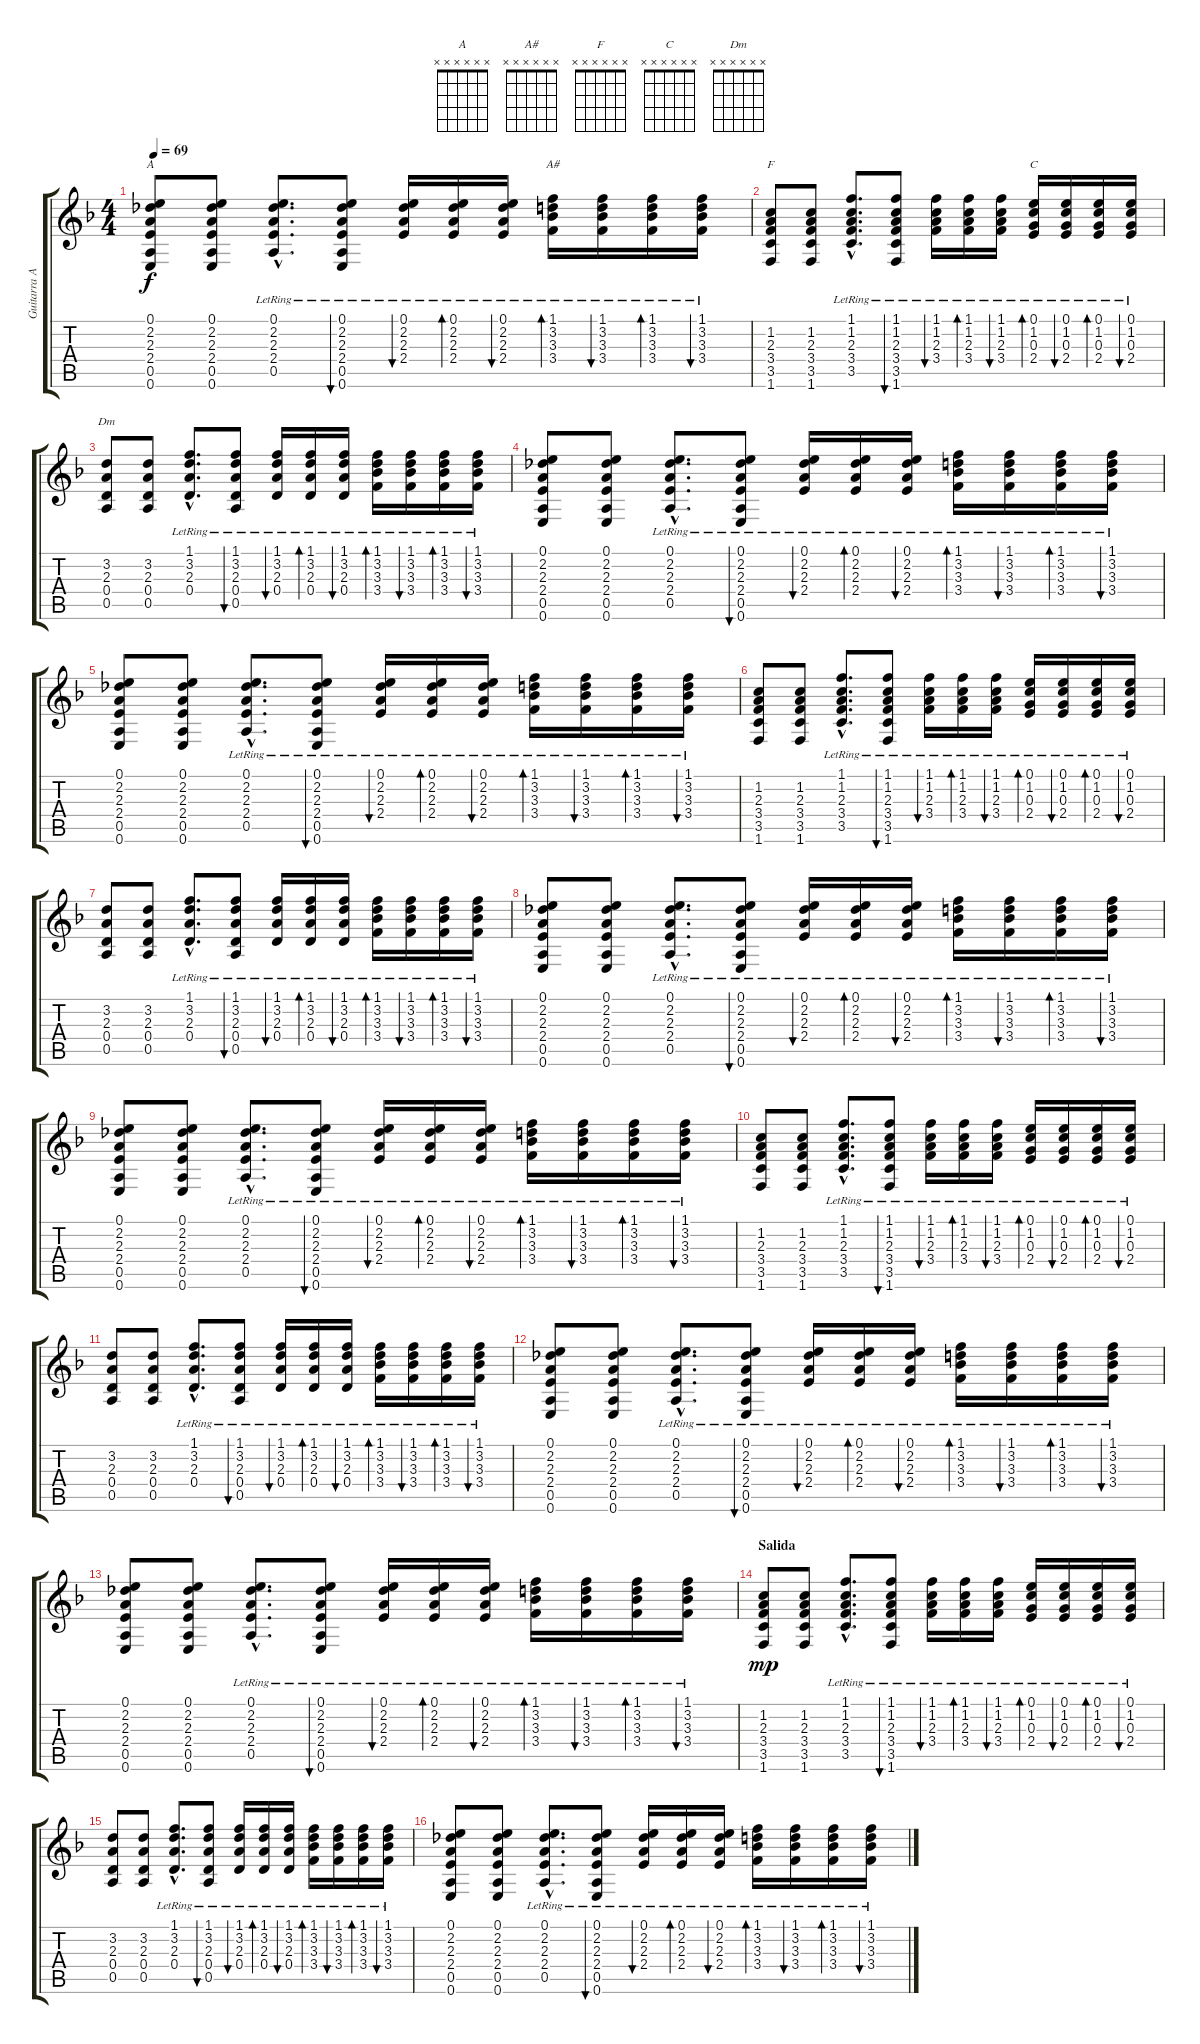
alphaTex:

\track ("Guitarra Acústica" "Guitarra A") {instrument acousticguitarsteel}
\staff {score tabs}
\tuning (E4 B3 G3 D3 A2 E2) {hide}
\chord ("A" x x x x x x)
\chord ("A#" x x x x x x)
\chord ("F" x x x x x x)
\chord ("C" x x x x x x)
\chord ("Dm" x x x x x x)
\ts (4 4)
\tempo 69
\clef g2
\ks dminor
(0.1 2.2 2.3 2.4 0.5 0.6).8{ch "A" dy f} (0.1 2.2 2.3 2.4 0.5 0.6).8 (0.1{hac lr} 2.2{hac lr} 2.3{hac lr} 2.4{hac} 0.5{hac}).8{d} (0.1{lr} 2.2{lr} 2.3{lr} 2.4 0.5 0.6).8{bu 60} (0.1{lr} 2.2{lr} 2.3{lr} 2.4).16{bu 60} (0.1{lr} 2.2{lr} 2.3{lr} 2.4).16{bd 60} (0.1{lr} 2.2{lr} 2.3{lr} 2.4).16{bu 60} (1.1{lr} 3.2{lr} 3.3{lr} 3.4).16{bd 60 ch "A#"} (1.1{lr} 3.2{lr} 3.3{lr} 3.4).16{bu 60} (1.1{lr} 3.2{lr} 3.3{lr} 3.4).16{bd 60} (1.1{lr} 3.2{lr} 3.3{lr} 3.4).16{bu 60} |
(1.2 2.3 3.4 3.5 1.6).8{ch "F"} (1.2 2.3 3.4 3.5 1.6).8 (1.1{hac lr} 1.2{hac lr} 2.3{hac lr} 3.4{hac} 3.5{hac}).8{d} (1.1{lr} 1.2{lr} 2.3{lr} 3.4 3.5 1.6).8{bu 60} (1.1{lr} 1.2{lr} 2.3{lr} 3.4).16{bu 60} (1.1{lr} 1.2{lr} 2.3{lr} 3.4).16{bd 60} (1.1{lr} 1.2{lr} 2.3{lr} 3.4).16{bu 60} (0.1{lr} 1.2{lr} 0.3{lr} 2.4).16{bd 60 ch "C"} (0.1{lr} 1.2{lr} 0.3{lr} 2.4).16{bu 60} (0.1{lr} 1.2{lr} 0.3{lr} 2.4).16{bd 60} (0.1{lr} 1.2{lr} 0.3{lr} 2.4).16{bu 60} |
(3.2 2.3 0.4 0.5).8{ch "Dm"} (3.2 2.3 0.4 0.5).8 (1.1{hac lr} 3.2{hac lr} 2.3{hac lr} 0.4{hac}).8{d} (1.1{lr} 3.2{lr} 2.3{lr} 0.4 0.5).8{bu 60} (1.1{lr} 3.2{lr} 2.3{lr} 0.4).16{bu 60} (1.1{lr} 3.2{lr} 2.3{lr} 0.4).16{bd 60} (1.1{lr} 3.2{lr} 2.3{lr} 0.4).16{bu 60} (1.1{lr} 3.2{lr} 3.3{lr} 3.4).16{bd 60} (1.1{lr} 3.2{lr} 3.3{lr} 3.4).16{bu 60} (1.1{lr} 3.2{lr} 3.3{lr} 3.4).16{bd 60} (1.1{lr} 3.2{lr} 3.3{lr} 3.4).16{bu 60} |
(0.1 2.2 2.3 2.4 0.5 0.6).8 (0.1 2.2 2.3 2.4 0.5 0.6).8 (0.1{hac lr} 2.2{hac lr} 2.3{hac lr} 2.4{hac} 0.5{hac}).8{d} (0.1{lr} 2.2{lr} 2.3{lr} 2.4 0.5 0.6).8{bu 60} (0.1{lr} 2.2{lr} 2.3{lr} 2.4).16{bu 60} (0.1{lr} 2.2{lr} 2.3{lr} 2.4).16{bd 60} (0.1{lr} 2.2{lr} 2.3{lr} 2.4).16{bu 60} (1.1{lr} 3.2{lr} 3.3{lr} 3.4).16{bd 60} (1.1{lr} 3.2{lr} 3.3{lr} 3.4).16{bu 60} (1.1{lr} 3.2{lr} 3.3{lr} 3.4).16{bd 60} (1.1{lr} 3.2{lr} 3.3{lr} 3.4).16{bu 60} |
(0.1 2.2 2.3 2.4 0.5 0.6).8 (0.1 2.2 2.3 2.4 0.5 0.6).8 (0.1{hac lr} 2.2{hac lr} 2.3{hac lr} 2.4{hac} 0.5{hac}).8{d} (0.1{lr} 2.2{lr} 2.3{lr} 2.4 0.5 0.6).8{bu 60} (0.1{lr} 2.2{lr} 2.3{lr} 2.4).16{bu 60} (0.1{lr} 2.2{lr} 2.3{lr} 2.4).16{bd 60} (0.1{lr} 2.2{lr} 2.3{lr} 2.4).16{bu 60} (1.1{lr} 3.2{lr} 3.3{lr} 3.4).16{bd 60} (1.1{lr} 3.2{lr} 3.3{lr} 3.4).16{bu 60} (1.1{lr} 3.2{lr} 3.3{lr} 3.4).16{bd 60} (1.1{lr} 3.2{lr} 3.3{lr} 3.4).16{bu 60} |
(1.2 2.3 3.4 3.5 1.6).8 (1.2 2.3 3.4 3.5 1.6).8 (1.1{hac lr} 1.2{hac lr} 2.3{hac lr} 3.4{hac} 3.5{hac}).8{d} (1.1{lr} 1.2{lr} 2.3{lr} 3.4 3.5 1.6).8{bu 60} (1.1{lr} 1.2{lr} 2.3{lr} 3.4).16{bu 60} (1.1{lr} 1.2{lr} 2.3{lr} 3.4).16{bd 60} (1.1{lr} 1.2{lr} 2.3{lr} 3.4).16{bu 60} (0.1{lr} 1.2{lr} 0.3{lr} 2.4).16{bd 60} (0.1{lr} 1.2{lr} 0.3{lr} 2.4).16{bu 60} (0.1{lr} 1.2{lr} 0.3{lr} 2.4).16{bd 60} (0.1{lr} 1.2{lr} 0.3{lr} 2.4).16{bu 60} |
(3.2 2.3 0.4 0.5).8 (3.2 2.3 0.4 0.5).8 (1.1{hac lr} 3.2{hac lr} 2.3{hac lr} 0.4{hac}).8{d} (1.1{lr} 3.2{lr} 2.3{lr} 0.4 0.5).8{bu 60} (1.1{lr} 3.2{lr} 2.3{lr} 0.4).16{bu 60} (1.1{lr} 3.2{lr} 2.3{lr} 0.4).16{bd 60} (1.1{lr} 3.2{lr} 2.3{lr} 0.4).16{bu 60} (1.1{lr} 3.2{lr} 3.3{lr} 3.4).16{bd 60} (1.1{lr} 3.2{lr} 3.3{lr} 3.4).16{bu 60} (1.1{lr} 3.2{lr} 3.3{lr} 3.4).16{bd 60} (1.1{lr} 3.2{lr} 3.3{lr} 3.4).16{bu 60} |
(0.1 2.2 2.3 2.4 0.5 0.6).8 (0.1 2.2 2.3 2.4 0.5 0.6).8 (0.1{hac lr} 2.2{hac lr} 2.3{hac lr} 2.4{hac} 0.5{hac}).8{d} (0.1{lr} 2.2{lr} 2.3{lr} 2.4 0.5 0.6).8{bu 60} (0.1{lr} 2.2{lr} 2.3{lr} 2.4).16{bu 60} (0.1{lr} 2.2{lr} 2.3{lr} 2.4).16{bd 60} (0.1{lr} 2.2{lr} 2.3{lr} 2.4).16{bu 60} (1.1{lr} 3.2{lr} 3.3{lr} 3.4).16{bd 60} (1.1{lr} 3.2{lr} 3.3{lr} 3.4).16{bu 60} (1.1{lr} 3.2{lr} 3.3{lr} 3.4).16{bd 60} (1.1{lr} 3.2{lr} 3.3{lr} 3.4).16{bu 60} |
(0.1 2.2 2.3 2.4 0.5 0.6).8 (0.1 2.2 2.3 2.4 0.5 0.6).8 (0.1{hac lr} 2.2{hac lr} 2.3{hac lr} 2.4{hac} 0.5{hac}).8{d} (0.1{lr} 2.2{lr} 2.3{lr} 2.4 0.5 0.6).8{bu 60} (0.1{lr} 2.2{lr} 2.3{lr} 2.4).16{bu 60} (0.1{lr} 2.2{lr} 2.3{lr} 2.4).16{bd 60} (0.1{lr} 2.2{lr} 2.3{lr} 2.4).16{bu 60} (1.1{lr} 3.2{lr} 3.3{lr} 3.4).16{bd 60} (1.1{lr} 3.2{lr} 3.3{lr} 3.4).16{bu 60} (1.1{lr} 3.2{lr} 3.3{lr} 3.4).16{bd 60} (1.1{lr} 3.2{lr} 3.3{lr} 3.4).16{bu 60} |
(1.2 2.3 3.4 3.5 1.6).8 (1.2 2.3 3.4 3.5 1.6).8 (1.1{hac lr} 1.2{hac lr} 2.3{hac lr} 3.4{hac} 3.5{hac}).8{d} (1.1{lr} 1.2{lr} 2.3{lr} 3.4 3.5 1.6).8{bu 60} (1.1{lr} 1.2{lr} 2.3{lr} 3.4).16{bu 60} (1.1{lr} 1.2{lr} 2.3{lr} 3.4).16{bd 60} (1.1{lr} 1.2{lr} 2.3{lr} 3.4).16{bu 60} (0.1{lr} 1.2{lr} 0.3{lr} 2.4).16{bd 60} (0.1{lr} 1.2{lr} 0.3{lr} 2.4).16{bu 60} (0.1{lr} 1.2{lr} 0.3{lr} 2.4).16{bd 60} (0.1{lr} 1.2{lr} 0.3{lr} 2.4).16{bu 60} |
(3.2 2.3 0.4 0.5).8 (3.2 2.3 0.4 0.5).8 (1.1{hac lr} 3.2{hac lr} 2.3{hac lr} 0.4{hac}).8{d} (1.1{lr} 3.2{lr} 2.3{lr} 0.4 0.5).8{bu 60} (1.1{lr} 3.2{lr} 2.3{lr} 0.4).16{bu 60} (1.1{lr} 3.2{lr} 2.3{lr} 0.4).16{bd 60} (1.1{lr} 3.2{lr} 2.3{lr} 0.4).16{bu 60} (1.1{lr} 3.2{lr} 3.3{lr} 3.4).16{bd 60} (1.1{lr} 3.2{lr} 3.3{lr} 3.4).16{bu 60} (1.1{lr} 3.2{lr} 3.3{lr} 3.4).16{bd 60} (1.1{lr} 3.2{lr} 3.3{lr} 3.4).16{bu 60} |
(0.1 2.2 2.3 2.4 0.5 0.6).8 (0.1 2.2 2.3 2.4 0.5 0.6).8 (0.1{hac lr} 2.2{hac lr} 2.3{hac lr} 2.4{hac} 0.5{hac}).8{d} (0.1{lr} 2.2{lr} 2.3{lr} 2.4 0.5 0.6).8{bu 60} (0.1{lr} 2.2{lr} 2.3{lr} 2.4).16{bu 60} (0.1{lr} 2.2{lr} 2.3{lr} 2.4).16{bd 60} (0.1{lr} 2.2{lr} 2.3{lr} 2.4).16{bu 60} (1.1{lr} 3.2{lr} 3.3{lr} 3.4).16{bd 60} (1.1{lr} 3.2{lr} 3.3{lr} 3.4).16{bu 60} (1.1{lr} 3.2{lr} 3.3{lr} 3.4).16{bd 60} (1.1{lr} 3.2{lr} 3.3{lr} 3.4).16{bu 60} |
(0.1 2.2 2.3 2.4 0.5 0.6).8 (0.1 2.2 2.3 2.4 0.5 0.6).8 (0.1{hac lr} 2.2{hac lr} 2.3{hac lr} 2.4{hac} 0.5{hac}).8{d} (0.1{lr} 2.2{lr} 2.3{lr} 2.4 0.5 0.6).8{bu 60} (0.1{lr} 2.2{lr} 2.3{lr} 2.4).16{bu 60} (0.1{lr} 2.2{lr} 2.3{lr} 2.4).16{bd 60} (0.1{lr} 2.2{lr} 2.3{lr} 2.4).16{bu 60} (1.1{lr} 3.2{lr} 3.3{lr} 3.4).16{bd 60} (1.1{lr} 3.2{lr} 3.3{lr} 3.4).16{bu 60} (1.1{lr} 3.2{lr} 3.3{lr} 3.4).16{bd 60} (1.1{lr} 3.2{lr} 3.3{lr} 3.4).16{bu 60} |
\section ("" "Salida")
(1.2 2.3 3.4 3.5 1.6).8{dy mp} (1.2 2.3 3.4 3.5 1.6).8 (1.1{hac lr} 1.2{hac lr} 2.3{hac lr} 3.4{hac} 3.5{hac}).8{d} (1.1{lr} 1.2{lr} 2.3{lr} 3.4 3.5 1.6).8{bu 60} (1.1{lr} 1.2{lr} 2.3{lr} 3.4).16{bu 60} (1.1{lr} 1.2{lr} 2.3{lr} 3.4).16{bd 60} (1.1{lr} 1.2{lr} 2.3{lr} 3.4).16{bu 60} (0.1{lr} 1.2{lr} 0.3{lr} 2.4).16{bd 60} (0.1{lr} 1.2{lr} 0.3{lr} 2.4).16{bu 60} (0.1{lr} 1.2{lr} 0.3{lr} 2.4).16{bd 60} (0.1{lr} 1.2{lr} 0.3{lr} 2.4).16{bu 60} |
(3.2 2.3 0.4 0.5).8 (3.2 2.3 0.4 0.5).8 (1.1{hac lr} 3.2{hac lr} 2.3{hac lr} 0.4{hac}).8{d} (1.1{lr} 3.2{lr} 2.3{lr} 0.4 0.5).8{bu 60} (1.1{lr} 3.2{lr} 2.3{lr} 0.4).16{bu 60} (1.1{lr} 3.2{lr} 2.3{lr} 0.4).16{bd 60} (1.1{lr} 3.2{lr} 2.3{lr} 0.4).16{bu 60} (1.1{lr} 3.2{lr} 3.3{lr} 3.4).16{bd 60} (1.1{lr} 3.2{lr} 3.3{lr} 3.4).16{bu 60} (1.1{lr} 3.2{lr} 3.3{lr} 3.4).16{bd 60} (1.1{lr} 3.2{lr} 3.3{lr} 3.4).16{bu 60} |
(0.1 2.2 2.3 2.4 0.5 0.6).8 (0.1 2.2 2.3 2.4 0.5 0.6).8 (0.1{hac lr} 2.2{hac lr} 2.3{hac lr} 2.4{hac} 0.5{hac}).8{d} (0.1{lr} 2.2{lr} 2.3{lr} 2.4 0.5 0.6).8{bu 60} (0.1{lr} 2.2{lr} 2.3{lr} 2.4).16{bu 60} (0.1{lr} 2.2{lr} 2.3{lr} 2.4).16{bd 60} (0.1{lr} 2.2{lr} 2.3{lr} 2.4).16{bu 60} (1.1{lr} 3.2{lr} 3.3{lr} 3.4).16{bd 60} (1.1{lr} 3.2{lr} 3.3{lr} 3.4).16{bu 60} (1.1{lr} 3.2{lr} 3.3{lr} 3.4).16{bd 60} (1.1{lr} 3.2{lr} 3.3{lr} 3.4).16{bu 60}
